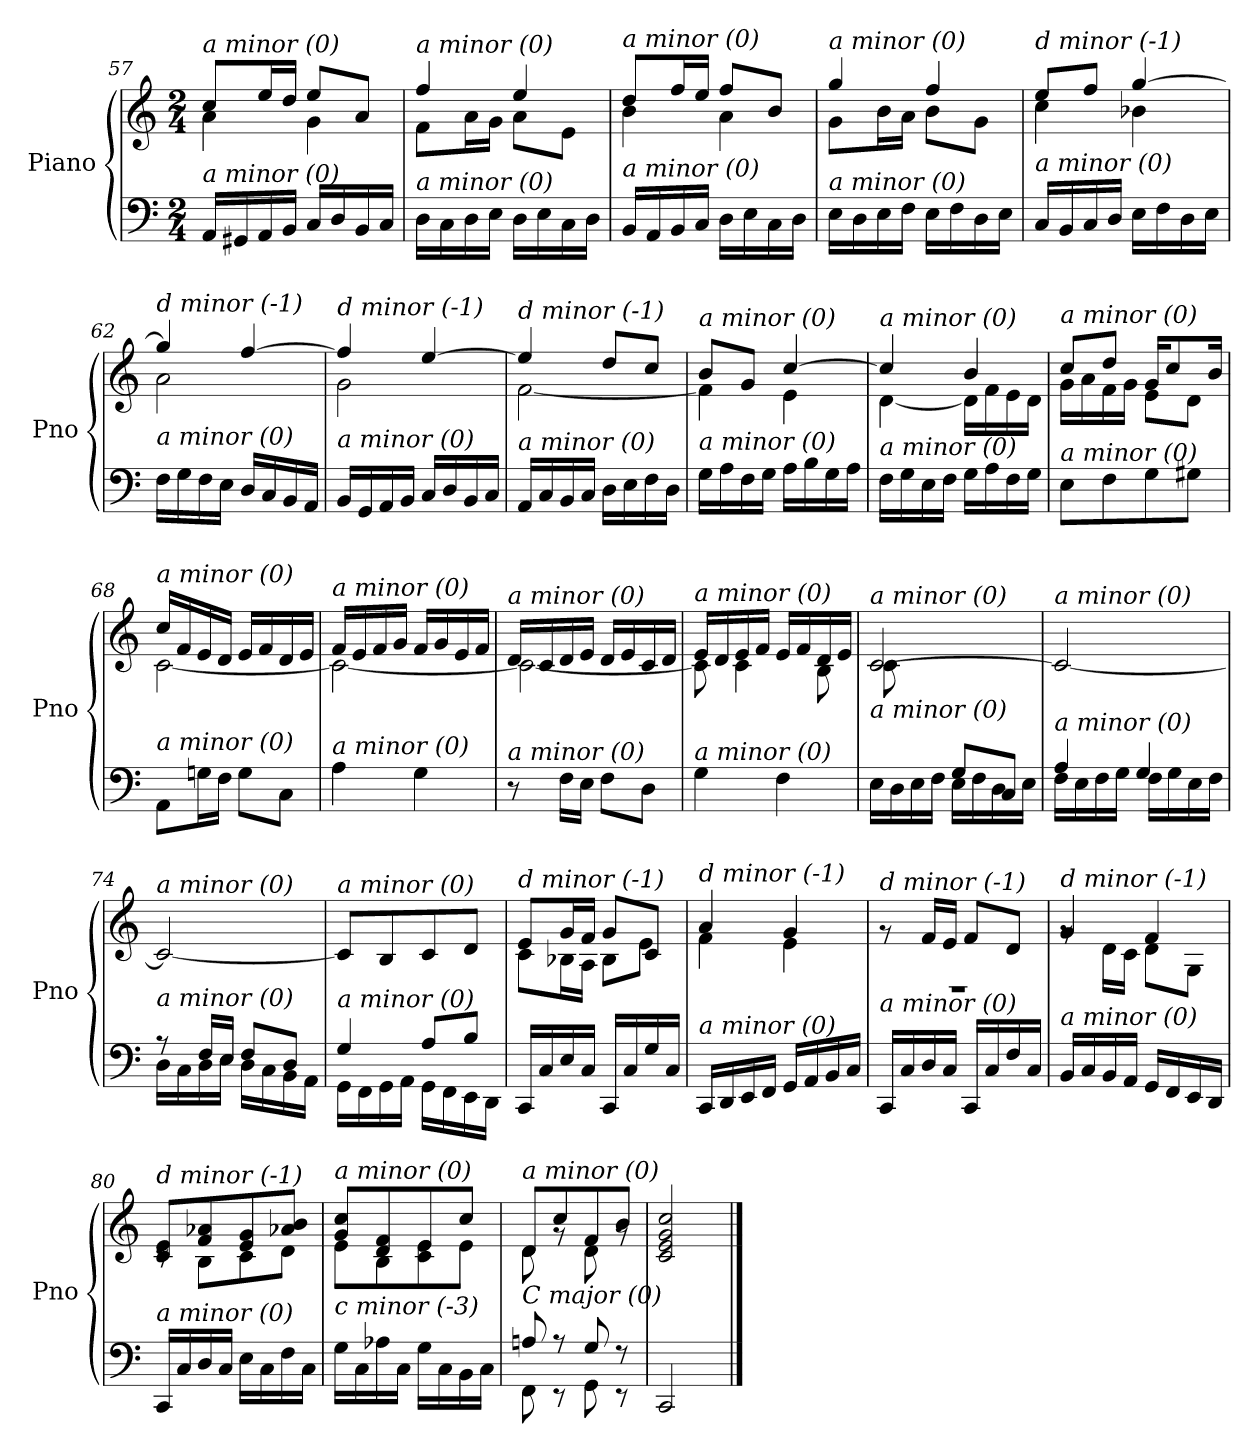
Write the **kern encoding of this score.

**kern	**kern
*part1	*part1
*staff2	*staff1
*I"Piano	*
*I'Pno	*
!!LO:LB:g=z
*clefF4	*clefG2
*k[]	*k[]
*M2/4	*M2/4
=57	=57
*	*^
!	!LO:TX:i:t=a minor (0)	!
!LO:TX:i:t=a minor (0)	!	!
16AA/LL	8cc/L	4a\
16GG#X/	.	.
16AA/	16ee/L	.
16BB/JJ	16dd/JJ	.
16C/LL	8ee/L	4g\
16D/	.	.
16BB/	8a/J	.
16C/JJ	.	.
=58	=58	=58
!	!LO:TX:i:t=a minor (0)	!
!LO:TX:i:t=a minor (0)	!	!
16D\LL	4ff/	8f\L
16C\	.	.
16D\	.	16a\L
16E\JJ	.	16g\JJ
16D\LL	4ee/	8a\L
16E\	.	.
16C\	.	8e\J
16D\JJ	.	.
=59	=59	=59
!	!LO:TX:i:t=a minor (0)	!
!LO:TX:i:t=a minor (0)	!	!
16BB/LL	8dd/L	4b\
16AA/	.	.
16BB/	16ff/L	.
16C/JJ	16ee/JJ	.
16D\LL	8ff/L	4a\
16E\	.	.
16C\	8b/J	.
16D\JJ	.	.
=60	=60	=60
!	!LO:TX:i:t=a minor (0)	!
!LO:TX:i:t=a minor (0)	!	!
16E\LL	4gg/	8g\L
16D\	.	.
16E\	.	16b\L
16F\JJ	.	16a\JJ
16E\LL	4ff/	8b\L
16F\	.	.
16D\	.	8g\J
16E\JJ	.	.
=61	=61	=61
!	!LO:TX:i:t=d minor (-1)	!
!LO:TX:i:t=a minor (0)	!	!
16C/LL	8ee/L	4cc\
16BB/	.	.
16C/	8ff/J	.
16D/JJ	.	.
16E\LL	[4gg/	4b-X\
16F\	.	.
16D\	.	.
16E\JJ	.	.
=62	=62	=62
!	!LO:TX:i:t=d minor (-1)	!
!LO:TX:i:t=a minor (0)	!	!
16F\LL	4gg/]	2a\
16G\	.	.
16F\	.	.
16E\JJ	.	.
16D/LL	[4ff/	.
16C/	.	.
16BB/	.	.
16AA/JJ	.	.
!!LO:PB:g=z	!!
=63	=63	=63
!	!LO:TX:i:t=d minor (-1)	!
!LO:TX:i:t=a minor (0)	!	!
16BB/LL	4ff/]	2g\
16GG/	.	.
16AA/	.	.
16BB/JJ	.	.
16C/LL	[4ee/	.
16D/	.	.
16BB/	.	.
16C/JJ	.	.
=64	=64	=64
!	!LO:TX:i:t=d minor (-1)	!
!LO:TX:i:t=a minor (0)	!	!
16AA/LL	4ee/]	[2f\
16C/	.	.
16BB/	.	.
16C/JJ	.	.
16D\LL	8dd/L	.
16E\	.	.
16F\	8cc/J	.
16D\JJ	.	.
=65	=65	=65
!	!LO:TX:i:t=a minor (0)	!
!LO:TX:i:t=a minor (0)	!	!
16G\LL	8b/L	4f\]
16A\	.	.
16F\	8g/J	.
16G\JJ	.	.
16A\LL	[4cc/	4e\
16B\	.	.
16G\	.	.
16A\JJ	.	.
=66	=66	=66
!	!LO:TX:i:t=a minor (0)	!
!LO:TX:i:t=a minor (0)	!	!
16F\LL	4cc/]	[4d\
16G\	.	.
16E\	.	.
16F\JJ	.	.
16G\LL	4b/	16d\LL]
16A\	.	16f\
16F\	.	16e\
16G\JJ	.	16d\JJ
=67	=67	=67
!	!LO:TX:i:t=a minor (0)	!
!LO:TX:i:t=a minor (0)	!	!
8E\L	8cc/L	16g\LL
.	.	16a\
8F\	8dd/J	16f\
.	.	16g\JJ
8G\	16g/KL	8e\L
.	8cc/	.
8G#X\J	.	8d\J
.	16b/Jk	.
=68	=68	=68
!	!LO:TX:i:t=a minor (0)	!
!LO:TX:i:t=a minor (0)	!	!
8AA\L	16cc/LL	[2c\
.	16f/	.
16Gn\L	16e/	.
16F\JJ	16d/JJ	.
8G\L	16e/LL	.
.	16f/	.
8C\J	16d/	.
.	16e/JJ	.
!!LO:LB:g=z	!!
=69	=69	=69
!	!LO:TX:i:t=a minor (0)	!
!LO:TX:i:t=a minor (0)	!	!
4A\	16f/LL	2c\_
.	16e/	.
.	16f/	.
.	16g/JJ	.
4G\	16f/LL	.
.	16g/	.
.	16e/	.
.	16f/JJ	.
=70	=70	=70
!	!LO:TX:i:t=a minor (0)	!
!LO:TX:i:t=a minor (0)	!	!
8r	16d/LL	2c\_
.	16c/	.
16F\LL	16d/	.
16E\JJ	16e/JJ	.
8F\L	16d/LL	.
.	16e/	.
8D\J	16c/	.
.	16d/JJ	.
=71	=71	=71
!	!LO:TX:i:t=a minor (0)	!
!LO:TX:i:t=a minor (0)	!	!
4G\	16e/LL	8c\]
.	16d/	.
.	16e/	4c\
.	16f/JJ	.
4F\	16e/LL	.
.	16f/	.
.	16d/	8B\
.	16e/JJ	.
=72	=72	=72
*^	*	*
!	!	!LO:TX:i:t=a minor (0)	!
!LO:TX:i:t=a minor (0)	!	!	!
8ryy	16E\LL	[2c/	8c\L
.	16D\	.	.
16G/L	16E\	.	4.ryy
16F/JJ	16F\JJ	.	.
8G/L	16E\LL	.	.
.	16F\	.	.
8C/J	16D\	.	.
.	16E\JJ	.	.
*	*	*v	*v
=73	=73	=73
!	!	!LO:TX:i:t=a minor (0)
!LO:TX:i:t=a minor (0)	!	!
4A/	16F\LL	2c/_
.	16E\	.
.	16F\	.
.	16G\JJ	.
4G/	16F\LL	.
.	16G\	.
.	16E\	.
.	16F\JJ	.
=74	=74	=74
!	!	!LO:TX:i:t=a minor (0)
!LO:TX:i:t=a minor (0)	!	!
8r	16D\LL	2c/_
.	16C\	.
16F/LL	16D\	.
16E/JJ	16E\JJ	.
8F/L	16D\LL	.
.	16C\	.
8D/J	16BB\	.
.	16AA\JJ	.
!!LO:LB:g=z
=75	=75	=75
!	!	!LO:TX:i:t=a minor (0)
!LO:TX:i:t=a minor (0)	!	!
4G/	16GG\LL	8c/L]
.	16FF\	.
.	16GG\	8B/
.	16AA\JJ	.
8A/L	16GG\LL	8c/
.	16FF\	.
8B/J	16EE\	8d/J
.	16DD\JJ	.
=76	=76	=76
*	*	*^
!	!	!LO:TX:i:t=d minor (-1)	!
!LO:TX:i:t=a minor (0)	!	!	!
*v	*v	*	*
16CC/LL	8e/L	8c\L
16C/	.	.
16E/	16g/L	16B-X\L
16C/JJ	16f/JJ	16A\JJ
16CC/LL	8g/L	8B-\L
16C/	.	.
16G/	8c/J	8e\J
16C/JJ	.	.
=77	=77	=77
!	!LO:TX:i:t=d minor (-1)	!
!LO:TX:i:t=a minor (0)	!	!
16CC/LL	4a/	4f\
16DD/	.	.
16EE/	.	.
16FF/JJ	.	.
16GG/LL	4g/	4e\
16AA/	.	.
16BB/	.	.
16C/JJ	.	.
=78	=78	=78
!	!LO:TX:i:t=d minor (-1)	!
!LO:TX:i:t=a minor (0)	!	!
16CC/LL	2rD	8rg
16C/	.	.
16D/	.	16f/LL
16C/JJ	.	16e/JJ
16CC/LL	.	8f/L
16C/	.	.
16F/	.	8d/J
16C/JJ	.	.
=79	=79	=79
!	!LO:TX:i:t=d minor (-1)	!
!LO:TX:i:t=a minor (0)	!	!
16BB/LL	4g/	8rg
16C/	.	.
16BB/	.	16d\LL
16AA/JJ	.	16c\JJ
16GG/LL	4f/	8d\L
16FF/	.	.
16EE/	.	8G\J
16DD/JJ	.	.
!!LO:LB:g=z	!!
=80	=80	=80
!	!LO:TX:i:t=d minor (-1)	!
!LO:TX:i:t=a minor (0)	!	!
16CC/LL	8c/ 8e/L	8rc
16C/	.	.
16D/	8f/ 8a-X/	8B\L
16C/JJ	.	.
16E\LL	8e/ 8g/	8c\
16C\	.	.
16F\	8a-X/ 8b/J	8d\J
16C\JJ	.	.
=81	=81	=81
!	!LO:TX:i:t=a minor (0)	!
!LO:TX:i:t=c minor (-3)	!	!
16G\LL	8g/ 8cc/L	8e\L
16C\	.	.
16A-X\	8d/ 8f/	8B\
16C\JJ	.	.
16G\LL	8e/	8c\ 8e\
16C\	.	.
16BB\	8cc/J	8e\J
16C\JJ	.	.
=82	=82	=82
*^	*	*
!	!	!LO:TX:i:t=a minor (0)	!
!LO:TX:i:t=C major (0)	!	!	!
8An/	8FF\	8d/L	8d\
8r	8r	8cc/	8rg
8G/	8GG\	8f/	8d\
8r	8r	8b/J	8rg
=83	=83	=83	=83
!	!	!LO:TX:i:t=a minor (0)	!
!LO:TX:i:t=C major (0)	!	!	!
*v	*v	*	*
*	*v	*v
2CC/	2c/ 2e/ 2g/ 2cc/
==	==
*-	*-
